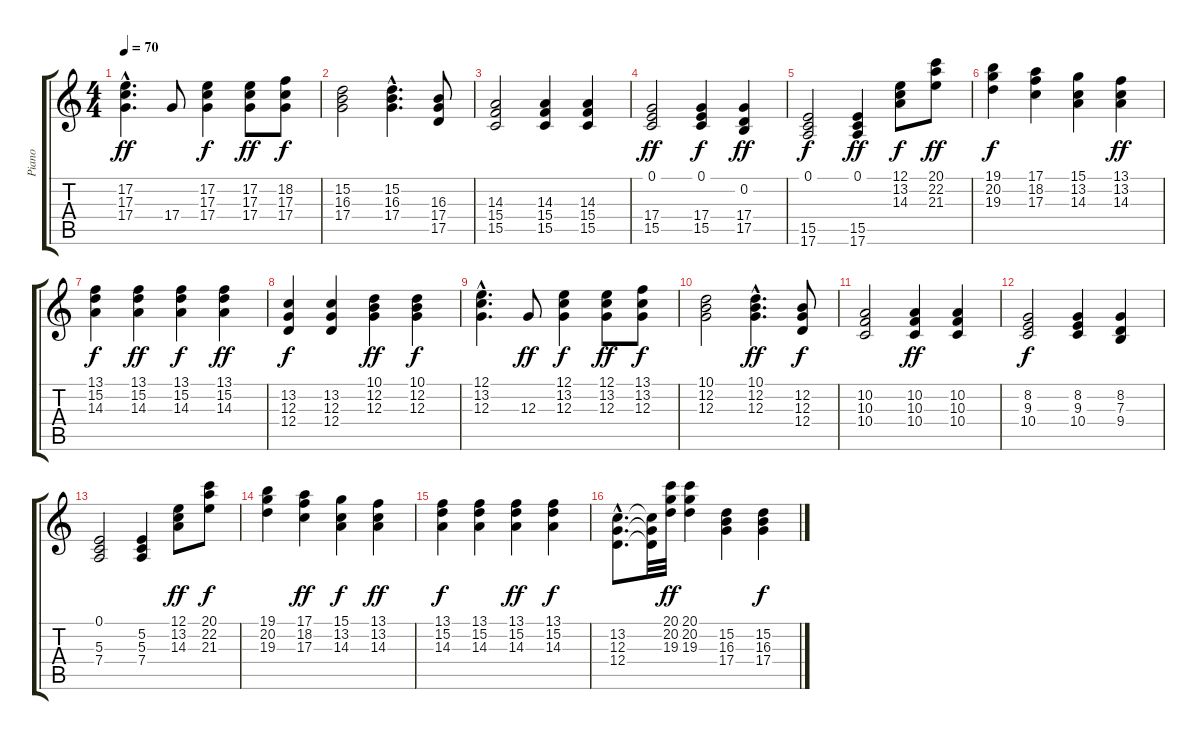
\track ("Piano" "Piano") {instrument brightacousticpiano}
\staff {score tabs}
\tuning (E4 B3 G3 D3 A2 E2) {hide}
\ts (4 4)
\tempo 70
\clef g2
\ks c
(17.2 17.3 17.4{hac}).4{d dy ff} 17.4.8 (17.2 17.3 17.4).4{dy f} (17.2 17.3 17.4).8{dy ff} (18.2 17.3 17.4).8{dy f} |
(15.2 16.3 17.4).2 (15.2{hac} 16.3{hac} 17.4{hac}).4{d} (16.3 17.4 17.5).8 |
(14.3 15.4 15.5).2 (14.3 15.4 15.5).4 (14.3 15.4 15.5).4 |
(0.1 17.4 15.5).2{dy ff} (0.1 17.4 15.5).4{dy f} (0.2 17.4 17.5).4{dy ff} |
(0.1 15.5 17.6).2{dy f} (0.1 15.5 17.6).4{dy ff} (12.1 13.2 14.3).8{dy f} (20.1 22.2 21.3).8{dy ff} |
(19.1 20.2 19.3).4{dy f} (17.1 18.2 17.3).4 (15.1 13.2 14.3).4 (13.1 13.2 14.3).4{dy ff} |
(13.1 15.2 14.3).4{dy f} (13.1 15.2 14.3).4{dy ff} (13.1 15.2 14.3).4{dy f} (13.1 15.2 14.3).4{dy ff} |
(13.2 12.3 12.4).4{dy f} (13.2 12.3 12.4).4 (10.1 12.2 12.3).4{dy ff} (10.1 12.2 12.3).4{dy f} |
(12.1 13.2 12.3{hac}).4{d} 12.3.8{dy ff} (12.1 13.2 12.3).4{dy f} (12.1 13.2 12.3).8{dy ff} (13.1 13.2 12.3).8{dy f} |
(10.1 12.2 12.3).2 (10.1{hac} 12.2{hac} 12.3{hac}).4{d dy ff} (12.2 12.3 12.4).8{dy f} |
(10.2 10.3 10.4).2 (10.2 10.3 10.4).4{dy ff} (10.2 10.3 10.4).4 |
(8.2 9.3 10.4).2{dy f} (8.2 9.3 10.4).4 (8.2 7.3 9.4).4 |
(0.1 5.3 7.4).2 (5.2 5.3 7.4).4 (12.1 13.2 14.3).8{dy ff} (20.1 22.2 21.3).8{dy f} |
(19.1 20.2 19.3).4 (17.1 18.2 17.3).4{dy ff} (15.1 13.2 14.3).4{dy f} (13.1 13.2 14.3).4{dy ff} |
(13.1 15.2 14.3).4{dy f} (13.1 15.2 14.3).4 (13.1 15.2 14.3).4{dy ff} (13.1 15.2 14.3).4{dy f} |
(13.2{hac} 12.3{hac} 12.4{hac}).8{d} (13.2{t} 12.3{t} 12.4{t}).32 (20.1 20.2 19.3).32{dy ff} (20.1 20.2 19.3).4 (15.2 16.3 17.4).4 (15.2 16.3 17.4).4{dy f}
